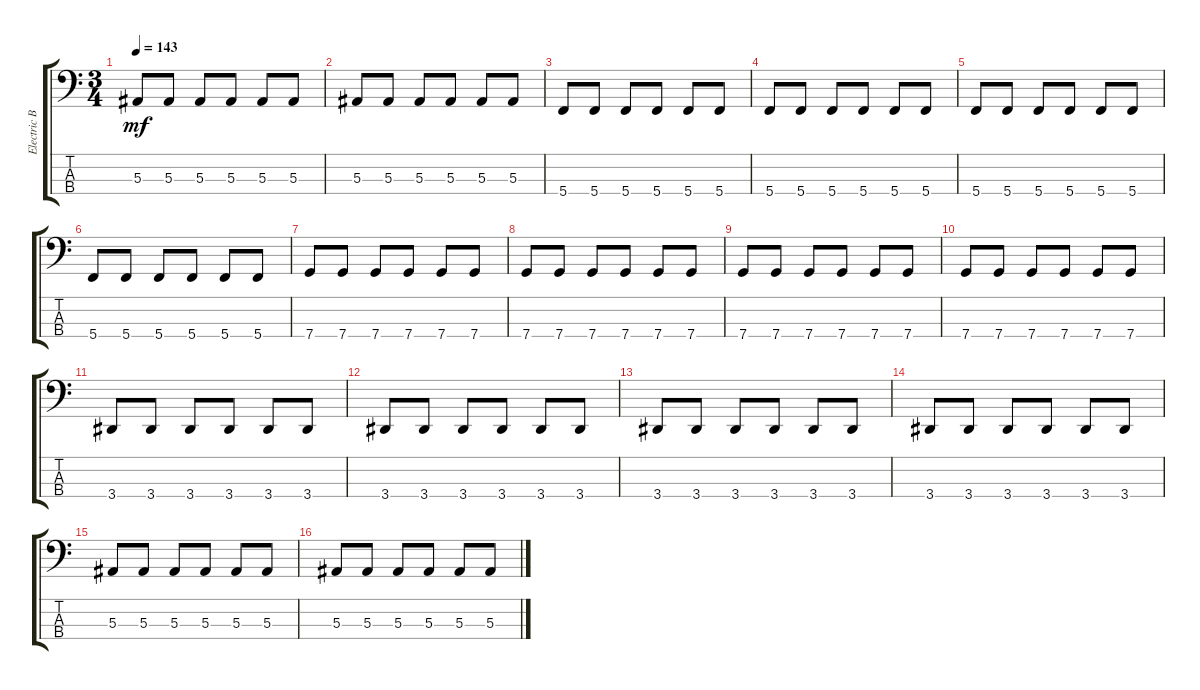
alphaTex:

\track ("Electric Bass" "Electric B") {instrument electricbassfinger}
\staff {score tabs}
\tuning (Eb2 Bb1 F1 C1) {hide}
\ts (3 4)
\tempo 143
\clef f4
\ks c
5.3.8{dy mf} 5.3.8 5.3.8 5.3.8 5.3.8 5.3.8 |
5.3.8 5.3.8 5.3.8 5.3.8 5.3.8 5.3.8 |
5.4.8 5.4.8 5.4.8 5.4.8 5.4.8 5.4.8 |
5.4.8 5.4.8 5.4.8 5.4.8 5.4.8 5.4.8 |
5.4.8 5.4.8 5.4.8 5.4.8 5.4.8 5.4.8 |
5.4.8 5.4.8 5.4.8 5.4.8 5.4.8 5.4.8 |
7.4.8 7.4.8 7.4.8 7.4.8 7.4.8 7.4.8 |
7.4.8 7.4.8 7.4.8 7.4.8 7.4.8 7.4.8 |
7.4.8 7.4.8 7.4.8 7.4.8 7.4.8 7.4.8 |
7.4.8 7.4.8 7.4.8 7.4.8 7.4.8 7.4.8 |
3.4.8 3.4.8 3.4.8 3.4.8 3.4.8 3.4.8 |
3.4.8 3.4.8 3.4.8 3.4.8 3.4.8 3.4.8 |
3.4.8 3.4.8 3.4.8 3.4.8 3.4.8 3.4.8 |
3.4.8 3.4.8 3.4.8 3.4.8 3.4.8 3.4.8 |
5.3.8 5.3.8 5.3.8 5.3.8 5.3.8 5.3.8 |
5.3.8 5.3.8 5.3.8 5.3.8 5.3.8 5.3.8
